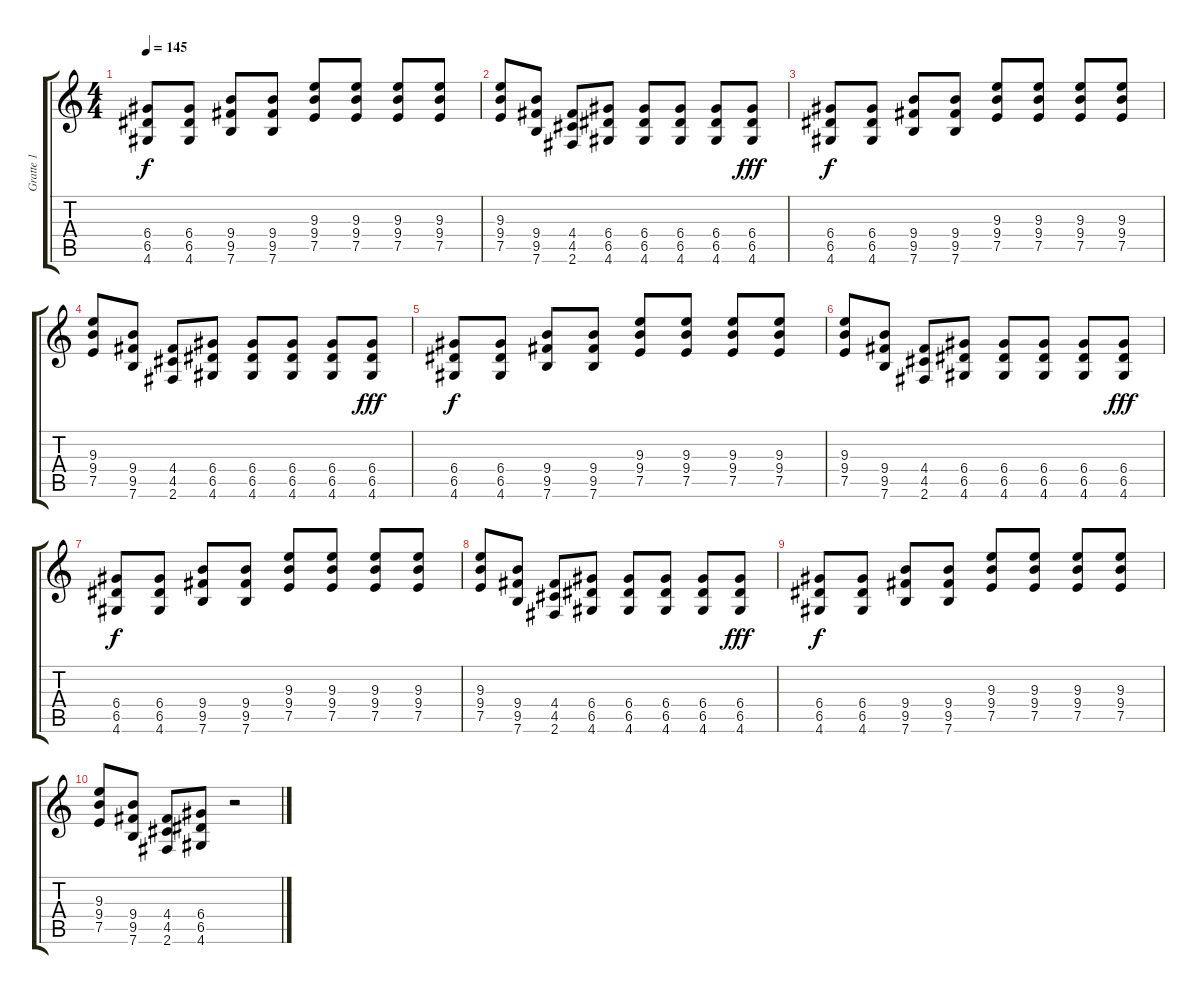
\track ("Gratte 1" "Gratte 1") {instrument electricguitarmuted}
\staff {score tabs}
\tuning (E4 B3 G3 D3 A2 E2) {hide}
\ts (4 4)
\tempo 145
\clef g2
\ks c
(6.4 6.5 4.6).8{dy f} (6.4 6.5 4.6).8 (9.4 9.5 7.6).8 (9.4 9.5 7.6).8 (9.3 9.4 7.5).8 (9.3 9.4 7.5).8 (9.3 9.4 7.5).8 (9.3 9.4 7.5).8 |
(9.3 9.4 7.5).8 (9.4 9.5 7.6).8 (4.4 4.5 2.6).8 (6.4 6.5 4.6).8 (6.4 6.5 4.6).8 (6.4 6.5 4.6).8 (6.4 6.5 4.6).8 (6.4 6.5 4.6).8{dy fff} |
(6.4 6.5 4.6).8{dy f} (6.4 6.5 4.6).8 (9.4 9.5 7.6).8 (9.4 9.5 7.6).8 (9.3 9.4 7.5).8 (9.3 9.4 7.5).8 (9.3 9.4 7.5).8 (9.3 9.4 7.5).8 |
(9.3 9.4 7.5).8 (9.4 9.5 7.6).8 (4.4 4.5 2.6).8 (6.4 6.5 4.6).8 (6.4 6.5 4.6).8 (6.4 6.5 4.6).8 (6.4 6.5 4.6).8 (6.4 6.5 4.6).8{dy fff} |
(6.4 6.5 4.6).8{dy f} (6.4 6.5 4.6).8 (9.4 9.5 7.6).8 (9.4 9.5 7.6).8 (9.3 9.4 7.5).8 (9.3 9.4 7.5).8 (9.3 9.4 7.5).8 (9.3 9.4 7.5).8 |
(9.3 9.4 7.5).8 (9.4 9.5 7.6).8 (4.4 4.5 2.6).8 (6.4 6.5 4.6).8 (6.4 6.5 4.6).8 (6.4 6.5 4.6).8 (6.4 6.5 4.6).8 (6.4 6.5 4.6).8{dy fff} |
(6.4 6.5 4.6).8{dy f} (6.4 6.5 4.6).8 (9.4 9.5 7.6).8 (9.4 9.5 7.6).8 (9.3 9.4 7.5).8 (9.3 9.4 7.5).8 (9.3 9.4 7.5).8 (9.3 9.4 7.5).8 |
(9.3 9.4 7.5).8 (9.4 9.5 7.6).8 (4.4 4.5 2.6).8 (6.4 6.5 4.6).8 (6.4 6.5 4.6).8 (6.4 6.5 4.6).8 (6.4 6.5 4.6).8 (6.4 6.5 4.6).8{dy fff} |
(6.4 6.5 4.6).8{dy f} (6.4 6.5 4.6).8 (9.4 9.5 7.6).8 (9.4 9.5 7.6).8 (9.3 9.4 7.5).8 (9.3 9.4 7.5).8 (9.3 9.4 7.5).8 (9.3 9.4 7.5).8 |
(9.3 9.4 7.5).8 (9.4 9.5 7.6).8 (4.4 4.5 2.6).8 (6.4 6.5 4.6).8 r.2
